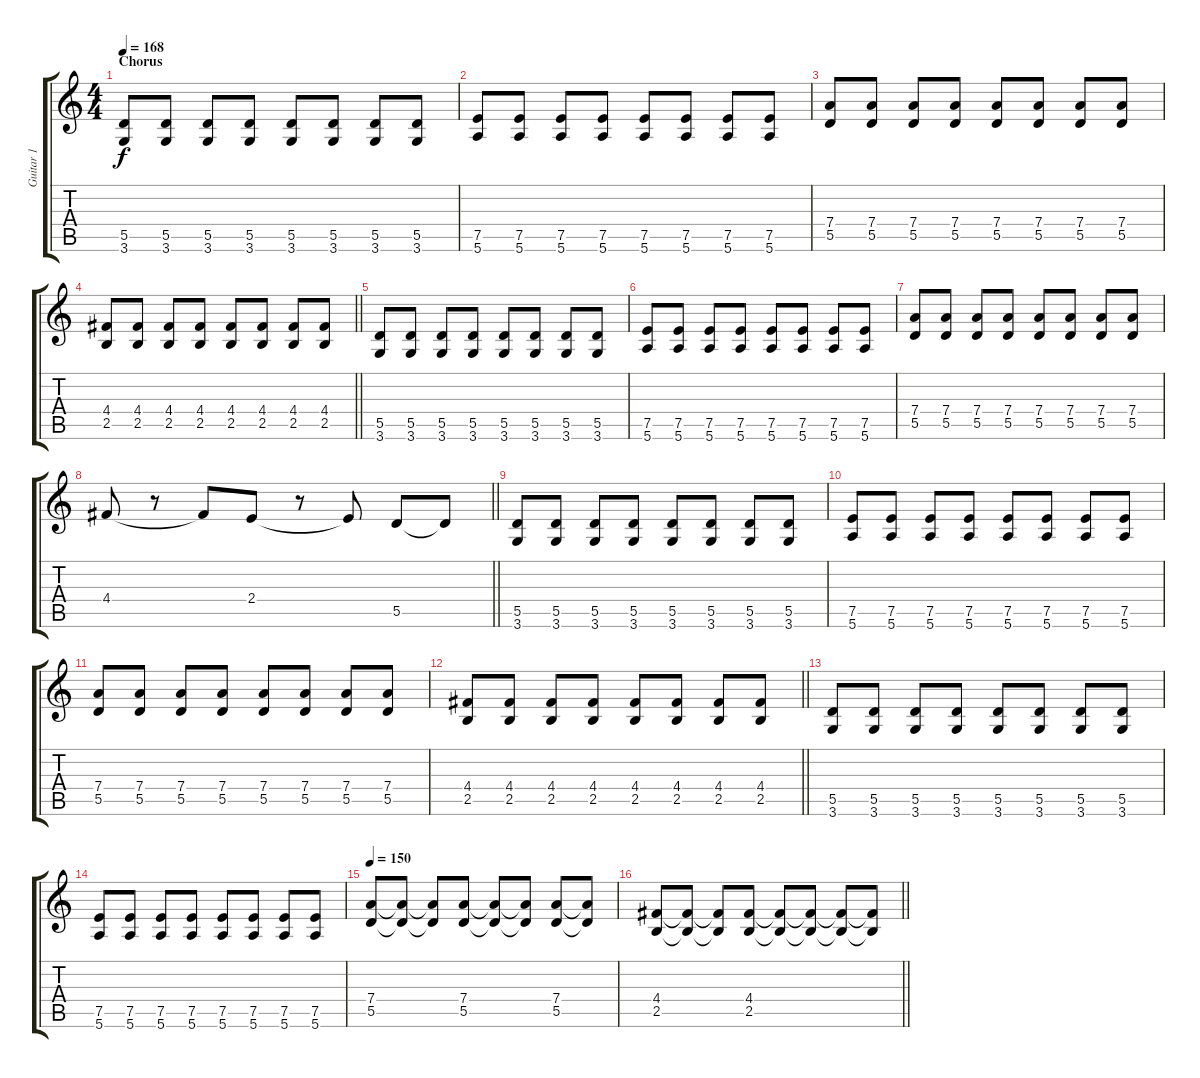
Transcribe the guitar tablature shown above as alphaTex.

\track ("Guitar 1" "Guitar 1") {instrument acousticguitarsteel}
\staff {score tabs}
\tuning (E4 B3 G3 D3 A2 E2) {hide}
\ts (4 4)
\section ("" "Chorus")
\tempo 168
\clef g2
\ks c
(5.5 3.6).8{dy f instrument distortionguitar} (5.5 3.6).8 (5.5 3.6).8 (5.5 3.6).8 (5.5 3.6).8 (5.5 3.6).8 (5.5 3.6).8 (5.5 3.6).8 |
(7.5 5.6).8 (7.5 5.6).8 (7.5 5.6).8 (7.5 5.6).8 (7.5 5.6).8 (7.5 5.6).8 (7.5 5.6).8 (7.5 5.6).8 |
(7.4 5.5).8 (7.4 5.5).8 (7.4 5.5).8 (7.4 5.5).8 (7.4 5.5).8 (7.4 5.5).8 (7.4 5.5).8 (7.4 5.5).8 |
\barLineRight lightlight
(4.4 2.5).8 (4.4 2.5).8 (4.4 2.5).8 (4.4 2.5).8 (4.4 2.5).8 (4.4 2.5).8 (4.4 2.5).8 (4.4 2.5).8 |
(5.5 3.6).8 (5.5 3.6).8 (5.5 3.6).8 (5.5 3.6).8 (5.5 3.6).8 (5.5 3.6).8 (5.5 3.6).8 (5.5 3.6).8 |
(7.5 5.6).8 (7.5 5.6).8 (7.5 5.6).8 (7.5 5.6).8 (7.5 5.6).8 (7.5 5.6).8 (7.5 5.6).8 (7.5 5.6).8 |
(7.4 5.5).8 (7.4 5.5).8 (7.4 5.5).8 (7.4 5.5).8 (7.4 5.5).8 (7.4 5.5).8 (7.4 5.5).8 (7.4 5.5).8 |
\barLineRight lightlight
4.4.8 r.8 4.4{t}.8 2.4.8 r.8 2.4{t}.8 5.5.8 5.5{t}.8 |
(5.5 3.6).8 (5.5 3.6).8 (5.5 3.6).8 (5.5 3.6).8 (5.5 3.6).8 (5.5 3.6).8 (5.5 3.6).8 (5.5 3.6).8 |
(7.5 5.6).8 (7.5 5.6).8 (7.5 5.6).8 (7.5 5.6).8 (7.5 5.6).8 (7.5 5.6).8 (7.5 5.6).8 (7.5 5.6).8 |
(7.4 5.5).8 (7.4 5.5).8 (7.4 5.5).8 (7.4 5.5).8 (7.4 5.5).8 (7.4 5.5).8 (7.4 5.5).8 (7.4 5.5).8 |
\barLineRight lightlight
(4.4 2.5).8 (4.4 2.5).8 (4.4 2.5).8 (4.4 2.5).8 (4.4 2.5).8 (4.4 2.5).8 (4.4 2.5).8 (4.4 2.5).8 |
(5.5 3.6).8 (5.5 3.6).8 (5.5 3.6).8 (5.5 3.6).8 (5.5 3.6).8 (5.5 3.6).8 (5.5 3.6).8 (5.5 3.6).8 |
(7.5 5.6).8 (7.5 5.6).8 (7.5 5.6).8 (7.5 5.6).8 (7.5 5.6).8 (7.5 5.6).8 (7.5 5.6).8 (7.5 5.6).8 |
\tempo 150
(7.4 5.5).8 (7.4{t} 5.5{t}).8 (7.4{t} 5.5{t}).8 (7.4 5.5).8 (7.4{t} 5.5{t}).8 (7.4{t} 5.5{t}).8 (7.4 5.5).8 (7.4{t} 5.5{t}).8 |
\barLineRight lightlight
(4.4 2.5).8 (4.4{t} 2.5{t}).8 (4.4{t} 2.5{t}).8 (4.4 2.5).8 (4.4{t} 2.5{t}).8 (4.4{t} 2.5{t}).8 (4.4{t} 2.5{t}).8 (4.4{t} 2.5{t}).8
